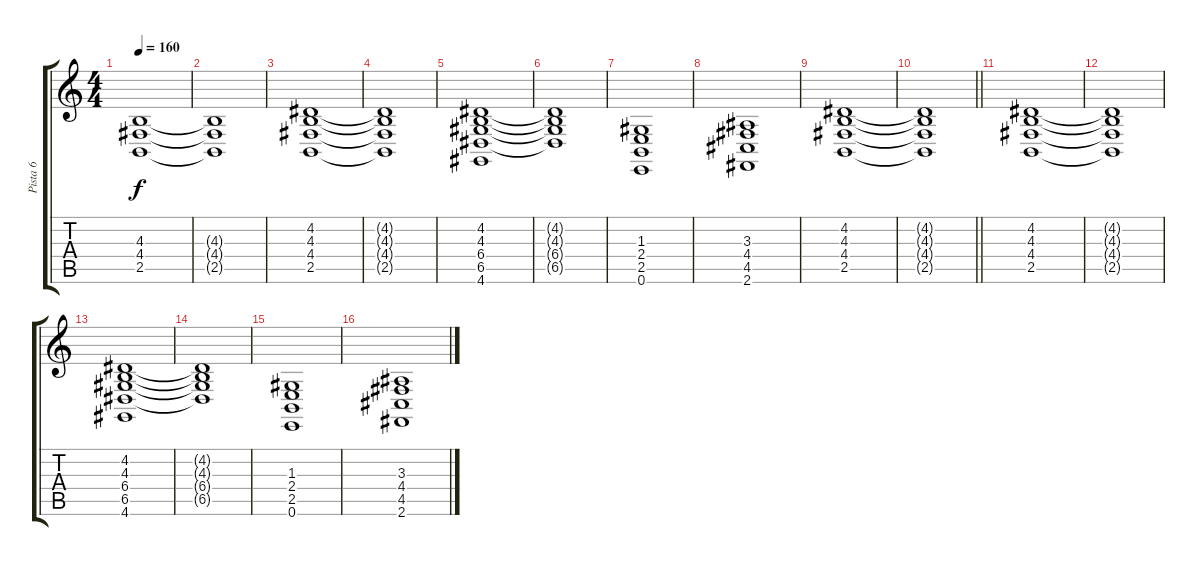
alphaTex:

\track ("Pista 6" "Pista 6") {instrument stringensemble1}
\staff {score tabs}
\tuning (E4 B3 G3 D3 A2 E2) {hide}
\ts (4 4)
\tempo 160
\clef g2
\ks c
(4.3 4.4 2.5).1{dy f} |
(4.3{t} 4.4{t} 2.5{t}).1 |
(4.2 4.3 4.4 2.5).1 |
(4.2{t} 4.3{t} 4.4{t} 2.5{t}).1 |
(4.2 4.3 6.4 6.5 4.6).1 |
(4.2{t} 4.3{t} 6.4{t} 6.5{t}).1 |
(1.3 2.4 2.5 0.6).1 |
(3.3 4.4 4.5 2.6).1 |
(4.2 4.3 4.4 2.5).1 |
\barLineRight lightlight
(4.2{t} 4.3{t} 4.4{t} 2.5{t}).1 |
(4.2 4.3 4.4 2.5).1 |
(4.2{t} 4.3{t} 4.4{t} 2.5{t}).1 |
(4.2 4.3 6.4 6.5 4.6).1 |
(4.2{t} 4.3{t} 6.4{t} 6.5{t}).1 |
(1.3 2.4 2.5 0.6).1 |
(3.3 4.4 4.5 2.6).1
